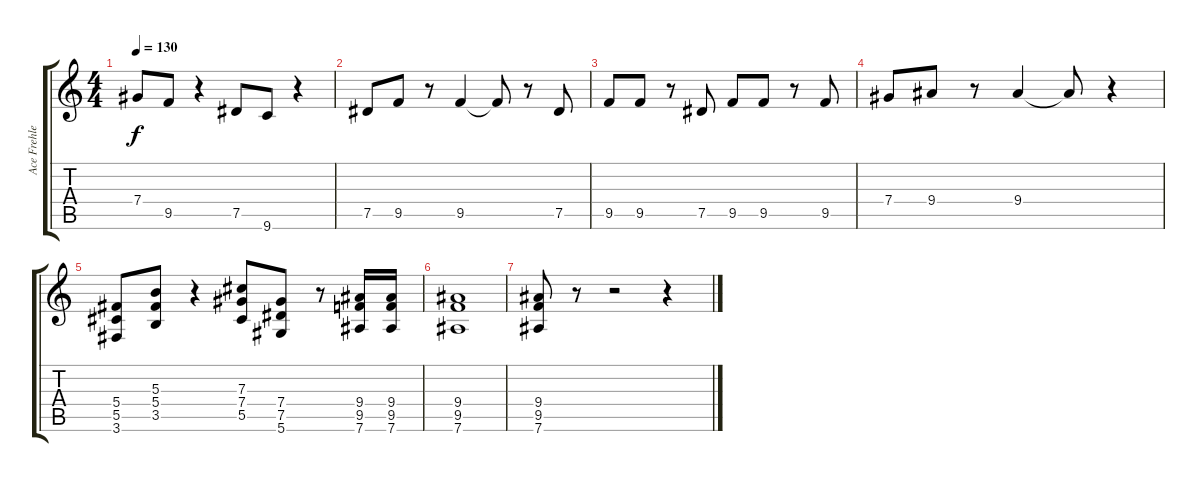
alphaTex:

\track ("Ace Frehley" "Ace Frehle") {instrument distortionguitar}
\staff {score tabs}
\tuning (Eb4 Bb3 Gb3 Db3 Ab2 Eb2) {hide}
\ts (4 4)
\tempo 130
\clef g2
\ks c
7.4.8{dy f} 9.5.8 r.4 7.5.8 9.6.8 r.4 |
7.5.8 9.5.8 r.8 9.5.4 9.5{t}.8 r.8 7.5.8 |
9.5.8 9.5.8 r.8 7.5.8 9.5.8 9.5.8 r.8 9.5.8 |
7.4.8 9.4.8 r.8 9.4.4 9.4{t}.8 r.4 |
(5.4 5.5 3.6).8 (5.3 5.4 3.5).8 r.4 (7.3 7.4 5.5).8 (7.4 7.5 5.6).8 r.8 (9.4 9.5 7.6).16 (9.4 9.5 7.6).16 |
(9.4 9.5 7.6).1 |
(9.4 9.5 7.6).8 r.8 r.2 r.4
